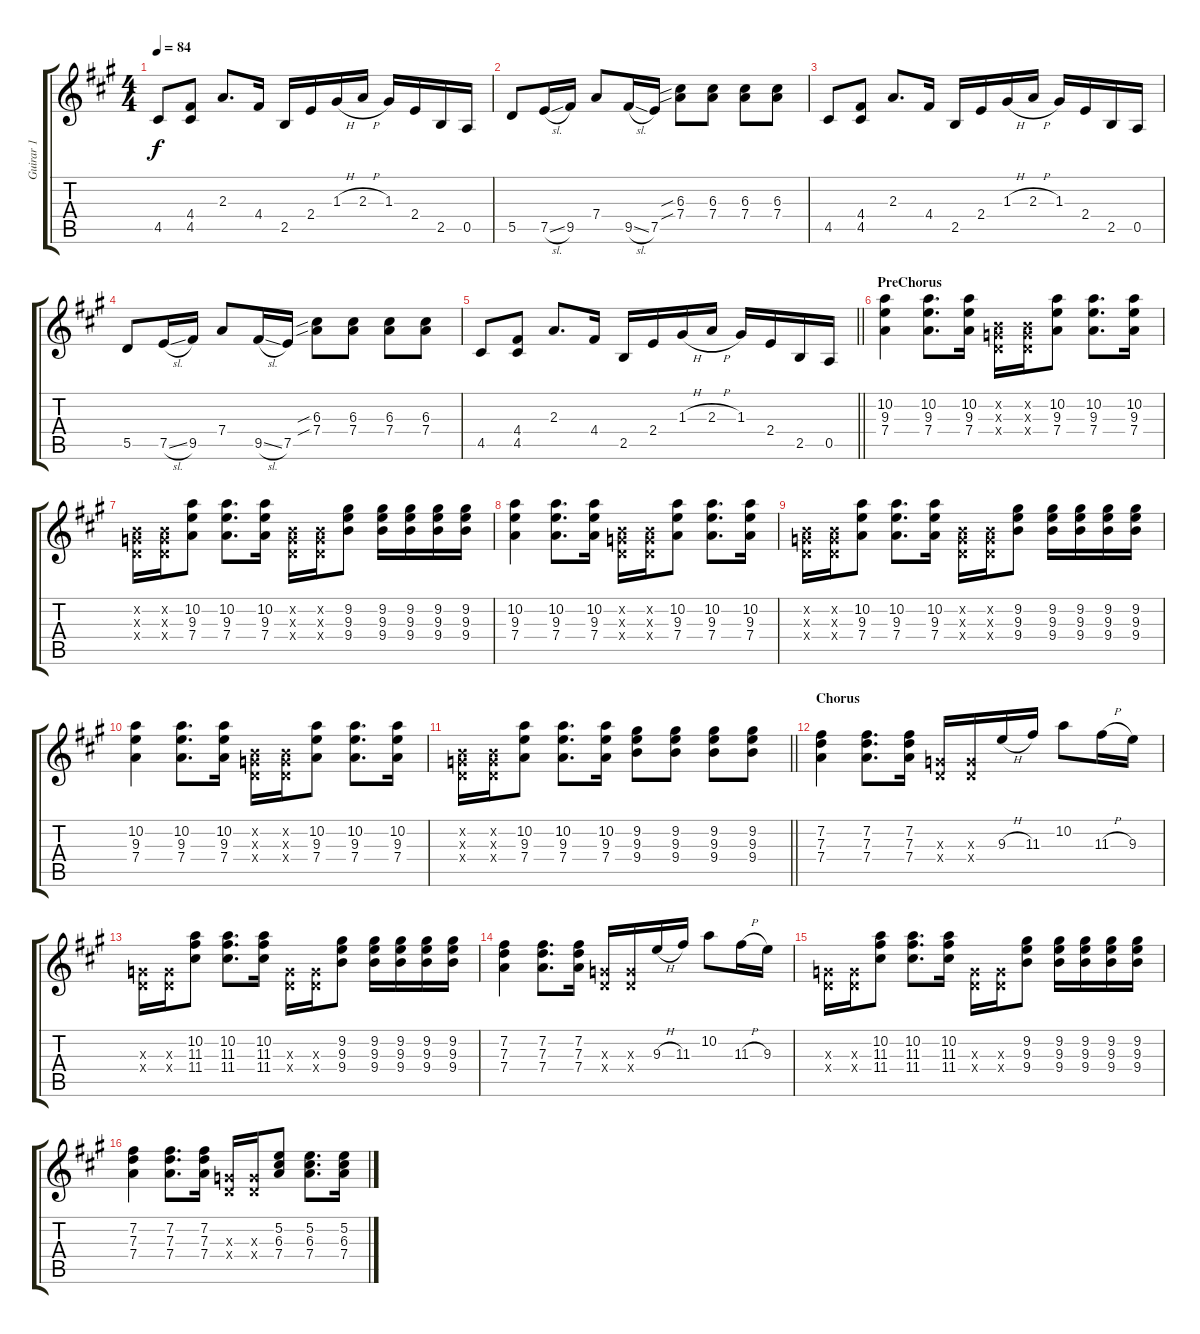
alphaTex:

\track ("Guirar 1" "Guirar 1") {instrument distortionguitar}
\staff {score tabs}
\tuning (E4 B3 G3 D3 A2 E2) {hide}
\ts (4 4)
\tempo 84
\clef g2
\ks a
4.5.8{dy f} (4.4 4.5).8 2.3.8{d} 4.4.16 2.5.16 2.4.16 1.3{h}.16 2.3{h}.16 1.3.16 2.4.16 2.5.16 0.5.16 |
5.5.8 7.5{sl}.16 9.5.16 7.4.8 9.5{sl}.16 7.5.16 (6.3{sib} 7.4{sib}).8 (6.3 7.4).8 (6.3 7.4).8 (6.3 7.4).8 |
4.5.8 (4.4 4.5).8 2.3.8{d} 4.4.16 2.5.16 2.4.16 1.3{h}.16 2.3{h}.16 1.3.16 2.4.16 2.5.16 0.5.16 |
5.5.8 7.5{sl}.16 9.5.16 7.4.8 9.5{sl}.16 7.5.16 (6.3{sib} 7.4{sib}).8 (6.3 7.4).8 (6.3 7.4).8 (6.3 7.4).8 |
\barLineRight lightlight
4.5.8 (4.4 4.5).8 2.3.8{d} 4.4.16 2.5.16 2.4.16 1.3{h}.16 2.3{h}.16 1.3.16 2.4.16 2.5.16 0.5.16 |
\section ("" "PreChorus")
(10.2 9.3 7.4).4{volume 12 instrument distortionguitar} (10.2 9.3 7.4).8{d} (10.2 9.3 7.4).16 (0.2{x} 0.3{x} 0.4{x}).16 (0.2{x} 0.3{x} 0.4{x}).16 (10.2 9.3 7.4).8 (10.2 9.3 7.4).8{d} (10.2 9.3 7.4).16 |
(0.2{x} 0.3{x} 0.4{x}).16 (0.2{x} 0.3{x} 0.4{x}).16 (10.2 9.3 7.4).8 (10.2 9.3 7.4).8{d} (10.2 9.3 7.4).16 (0.2{x} 0.3{x} 0.4{x}).16 (0.2{x} 0.3{x} 0.4{x}).16 (9.2 9.3 9.4).8 (9.2 9.3 9.4).16 (9.2 9.3 9.4).16 (9.2 9.3 9.4).16 (9.2 9.3 9.4).16 |
(10.2 9.3 7.4).4 (10.2 9.3 7.4).8{d} (10.2 9.3 7.4).16 (0.2{x} 0.3{x} 0.4{x}).16 (0.2{x} 0.3{x} 0.4{x}).16 (10.2 9.3 7.4).8 (10.2 9.3 7.4).8{d} (10.2 9.3 7.4).16 |
(0.2{x} 0.3{x} 0.4{x}).16 (0.2{x} 0.3{x} 0.4{x}).16 (10.2 9.3 7.4).8 (10.2 9.3 7.4).8{d} (10.2 9.3 7.4).16 (0.2{x} 0.3{x} 0.4{x}).16 (0.2{x} 0.3{x} 0.4{x}).16 (9.2 9.3 9.4).8 (9.2 9.3 9.4).16 (9.2 9.3 9.4).16 (9.2 9.3 9.4).16 (9.2 9.3 9.4).16 |
(10.2 9.3 7.4).4 (10.2 9.3 7.4).8{d} (10.2 9.3 7.4).16 (0.2{x} 0.3{x} 0.4{x}).16 (0.2{x} 0.3{x} 0.4{x}).16 (10.2 9.3 7.4).8 (10.2 9.3 7.4).8{d} (10.2 9.3 7.4).16 |
\barLineRight lightlight
(0.2{x} 0.3{x} 0.4{x}).16 (0.2{x} 0.3{x} 0.4{x}).16 (10.2 9.3 7.4).8 (10.2 9.3 7.4).8{d} (10.2 9.3 7.4).16 (9.2 9.3 9.4).8 (9.2 9.3 9.4).8 (9.2 9.3 9.4).8 (9.2 9.3 9.4).8 |
\section ("" "Chorus")
(7.2 7.3 7.4).4 (7.2 7.3 7.4).8{d} (7.2 7.3 7.4).16 (0.3{x} 0.4{x}).16 (0.3{x} 0.4{x}).16 9.3{h}.16 11.3.16 10.2.8 11.3{h}.16 9.3.16 |
(0.3{x} 0.4{x}).16 (0.3{x} 0.4{x}).16 (10.2 11.3 11.4).8 (10.2 11.3 11.4).8{d} (10.2 11.3 11.4).16 (0.3{x} 0.4{x}).16 (0.3{x} 0.4{x}).16 (9.2 9.3 9.4).8 (9.2 9.3 9.4).16 (9.2 9.3 9.4).16 (9.2 9.3 9.4).16 (9.2 9.3 9.4).16 |
(7.2 7.3 7.4).4 (7.2 7.3 7.4).8{d} (7.2 7.3 7.4).16 (0.3{x} 0.4{x}).16 (0.3{x} 0.4{x}).16 9.3{h}.16 11.3.16 10.2.8 11.3{h}.16 9.3.16 |
(0.3{x} 0.4{x}).16 (0.3{x} 0.4{x}).16 (10.2 11.3 11.4).8 (10.2 11.3 11.4).8{d} (10.2 11.3 11.4).16 (0.3{x} 0.4{x}).16 (0.3{x} 0.4{x}).16 (9.2 9.3 9.4).8 (9.2 9.3 9.4).16 (9.2 9.3 9.4).16 (9.2 9.3 9.4).16 (9.2 9.3 9.4).16 |
(7.2 7.3 7.4).4 (7.2 7.3 7.4).8{d} (7.2 7.3 7.4).16 (0.3{x} 0.4{x}).16 (0.3{x} 0.4{x}).16 (5.2 6.3 7.4).8 (5.2 6.3 7.4).8{d} (5.2 6.3 7.4).16
